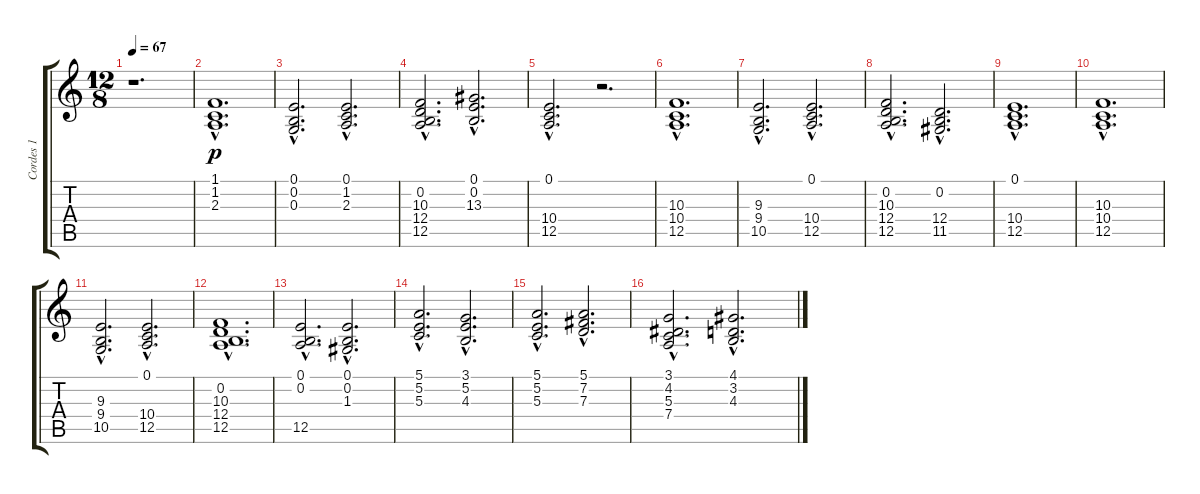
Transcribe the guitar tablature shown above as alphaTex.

\track ("Cordes 1" "Cordes 1") {instrument stringensemble1}
\staff {score tabs}
\tuning (E4 B3 G3 D3 A2 E2) {hide}
\ts (12 8)
\tempo 67
\clef g2
\ks c
r.1{d dy p instrument stringensemble1} |
(1.1{hac} 1.2{hac} 2.3{hac}).1{d} |
(0.1{hac} 0.2{hac} 0.3{hac}).2{d} (0.1{hac} 1.2{hac} 2.3{hac}).2{d} |
(0.2{hac} 10.3{hac} 12.4{hac} 12.5{hac}).2{d} (0.1{hac} 0.2{hac} 13.3{hac}).2{d} |
(0.1{hac} 10.4{hac} 12.5{hac}).2{d} r.2{d} |
(10.3{hac} 10.4{hac} 12.5{hac}).1{d} |
(9.3{hac} 9.4{hac} 10.5{hac}).2{d} (0.1{hac} 10.4{hac} 12.5{hac}).2{d} |
(0.2{hac} 10.3{hac} 12.4{hac} 12.5{hac}).2{d} (0.2{hac} 12.4{hac} 11.5{hac}).2{d} |
(0.1{hac} 10.4{hac} 12.5{hac}).1{d} |
(10.3{hac} 10.4{hac} 12.5{hac}).1{d} |
(9.3{hac} 9.4{hac} 10.5{hac}).2{d} (0.1{hac} 10.4{hac} 12.5{hac}).2{d} |
(0.2{hac} 10.3{hac} 12.4{hac} 12.5{hac}).1{d} |
(0.1{hac} 0.2{hac} 12.5{hac}).2{d} (0.1{hac} 0.2{hac} 1.3{hac}).2{d} |
(5.1{hac} 5.2{hac} 5.3{hac}).2{d} (3.1{hac} 5.2{hac} 4.3{hac}).2{d} |
(5.1{hac} 5.2{hac} 5.3{hac}).2{d} (5.1{hac} 7.2{hac} 7.3{hac}).2{d} |
(3.1{hac} 4.2{hac} 5.3{hac} 7.4{hac}).2{d} (4.1{hac} 3.2{hac} 4.3{hac}).2{d}
